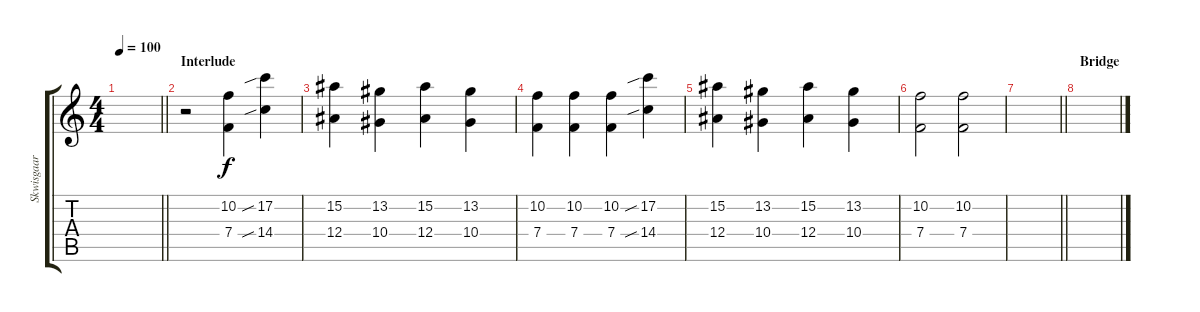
\track ("Skwisgaar Skwigelf (Solo Guitar)" "Skwisgaar ") {instrument distortionguitar}
\staff {score tabs}
\tuning (C4 G3 Eb3 Bb2 F2 C2) {hide}
\ts (4 4)
\tempo 100
\clef g2
\barLineRight lightlight
\ks c
|
\section ("" "Interlude")
r.2{volume 0} (10.2 7.4).4{volume 12} (17.2{sib} 14.4{sib}).4 |
(15.2 12.4).4 (13.2 10.4).4 (15.2 12.4).4 (13.2 10.4).4 |
(10.2 7.4).4 (10.2 7.4).4 (10.2 7.4).4 (17.2{sib} 14.4{sib}).4 |
(15.2 12.4).4 (13.2 10.4).4 (15.2 12.4).4 (13.2 10.4).4 |
(10.2 7.4).2 (10.2 7.4).2 |
\barLineRight lightlight
|
\section ("" "Bridge")
